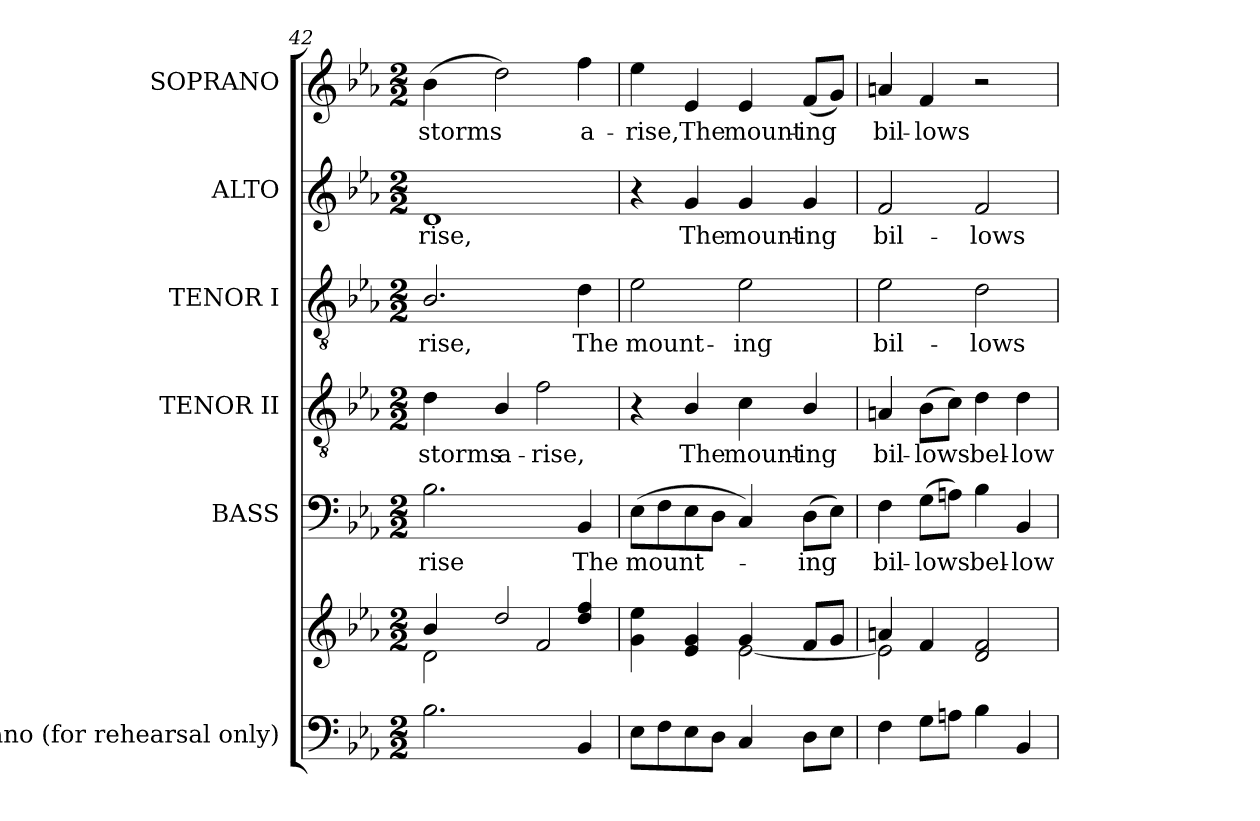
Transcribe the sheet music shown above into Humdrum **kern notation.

**kern	**kern	**kern	**text	**kern	**text	**kern	**text	**kern	**text	**kern	**text
*part6	*part6	*part5	*part5	*part4	*part4	*part3	*part3	*part2	*part2	*part1	*part1
*staff7	*staff6	*staff5	*staff5	*staff4	*staff4	*staff3	*staff3	*staff2	*staff2	*staff1	*staff1
*I"Piano (for rehearsal only)	*	*I"BASS	*	*I"TENOR II	*	*I"TENOR I	*	*I"ALTO	*	*I"SOPRANO	*
*I'Pno.	*	*I'B.	*	*I'T.	*	*I'T.	*	*I'A.	*	*I'S.	*
*clefF4	*clefG2	*clefF4	*	*clefGv2	*	*clefGv2	*	*clefG2	*	*clefG2	*
*	*	*	*	*ITrd7c12	*	*ITrd7c12	*	*	*	*	*
*k[b-e-a-]	*k[b-e-a-]	*k[b-e-a-]	*	*k[b-e-a-]	*	*k[b-e-a-]	*	*k[b-e-a-]	*	*k[b-e-a-]	*
*E-:	*E-:	*E-:	*	*E-:	*	*E-:	*	*E-:	*	*E-:	*
*M2/2	*M2/2	*M2/2	*	*M2/2	*	*M2/2	*	*M2/2	*	*M2/2	*
=42	=42	=42	=42	=42	=42	=42	=42	=42	=42	=42	=42
*	*^	*	*	*	*	*	*	*	*	*	*
!	!	!	!	!LO:LY:b:color=#000000	!	!	!	!	!	!	!	!
!	!	!	!	!	!	!LO:LY:b:color=#000000	!	!	!	!	!	!
!	!	!	!	!	!	!	!	!LO:LY:b:color=#000000	!	!	!	!
!	!	!	!	!	!	!	!	!	!	!LO:LY:b:color=#000000	!	!
!	!	!	!	!	!	!	!	!	!	!	!	!LO:LY:b:color=#000000
2.B-i\	4b-i/	2di\	2.B-i\	-rise	4Di\	storms	2.BB-i/	-rise,	1di	-rise,	(4b-i\	storms
!	!	!	!	!	!	!LO:LY:b:color=#000000	!	!	!	!	!	!
.	2ddi/	.	.	.	4BB-i/	a-	.	.	.	.	2ddi\)	.
!	!	!	!	!	!	!LO:LY:b:color=#000000	!	!	!	!	!	!
.	.	2fi/	.	.	2Fi\	-rise,	.	.	.	.	.	.
!	!	!	!	!LO:LY:b:color=#000000	!	!	!	!	!	!	!	!
!	!	!	!	!	!	!	!	!LO:LY:b:color=#000000	!	!	!	!
!	!	!	!	!	!	!	!	!	!	!	!	!LO:LY:b:color=#000000
4BB-i/	4ddi/ 4ffi	.	4BB-i/	The	.	.	4Di\	The	.	.	4ffi\	a-
=43	=43	=43	=43	=43	=43	=43	=43	=43	=43	=43	=43	=43
!	!	!	!	!LO:LY:b:color=#000000	!	!	!	!	!	!	!	!
!	!	!	!	!	!	!	!	!LO:LY:b:color=#000000	!	!	!	!
!	!	!	!	!	!	!	!	!	!	!	!	!LO:LY:b:color=#000000
8E-i\L	4gi\ 4ee-i	2ryy	(8E-i\L	mount-	4r	.	2E-i\	mount-	4r	.	4ee-i\	-rise,
8Fi\	.	.	8Fi\	.	.	.	.	.	.	.	.	.
!	!	!	!	!	!	!LO:LY:b:color=#000000	!	!	!	!	!	!
!	!	!	!	!	!	!	!	!	!	!LO:LY:b:color=#000000	!	!
!	!	!	!	!	!	!	!	!	!	!	!	!LO:LY:b:color=#000000
8E-i\	4e-i/ 4gi	.	8E-i\	.	4BB-i/	The	.	.	4gi/	The	4e-i/	The
8Di\J	.	.	8Di\J	.	.	.	.	.	.	.	.	.
!	!	!	!	!	!	!LO:LY:b:color=#000000	!	!	!	!	!	!
!	!	!	!	!	!	!	!	!LO:LY:b:color=#000000	!	!	!	!
!	!	!	!	!	!	!	!	!	!	!LO:LY:b:color=#000000	!	!
!	!	!	!	!	!	!	!	!	!	!	!	!LO:LY:b:color=#000000
4Ci/	4gi/	[2e-i\	4Ci/)	.	4Ci\	mount-	2E-i\	-ing	4gi/	mount-	4e-i/	mount-
!	!	!	!	!LO:LY:b:color=#000000	!	!	!	!	!	!	!	!
!	!	!	!	!	!	!LO:LY:b:color=#000000	!	!	!	!	!	!
!	!	!	!	!	!	!	!	!	!	!LO:LY:b:color=#000000	!	!
!	!	!	!	!	!	!	!	!	!	!	!	!LO:LY:b:color=#000000
8Di\L	8fi/L	.	(8Di\L	-ing	4BB-i/	-ing	.	.	4gi/	-ing	(8fi/L	-ing
8E-i\J	8gi/J	.	8E-i\J)	.	.	.	.	.	.	.	8gi/J)	.
=44	=44	=44	=44	=44	=44	=44	=44	=44	=44	=44	=44	=44
!	!	!	!	!LO:LY:b:color=#000000	!	!	!	!	!	!	!	!
!	!	!	!	!	!	!LO:LY:b:color=#000000	!	!	!	!	!	!
!	!	!	!	!	!	!	!	!LO:LY:b:color=#000000	!	!	!	!
!	!	!	!	!	!	!	!	!	!	!LO:LY:b:color=#000000	!	!
!	!	!	!	!	!	!	!	!	!	!	!	!LO:LY:b:color=#000000
4Fi\	4ani/	2e-i\]	4Fi\	bil-	4AAni/	bil-	2E-i\	bil-	2fi/	bil-	4ani/	bil-
!	!	!	!	!LO:LY:b:color=#000000	!	!	!	!	!	!	!	!
!	!	!	!	!	!	!LO:LY:b:color=#000000	!	!	!	!	!	!
!	!	!	!	!	!	!	!	!	!	!	!	!LO:LY:b:color=#000000
8Gi\L	4fi/	.	(8Gi\L	-lows	(8BB-i\L	-lows	.	.	.	.	4fi/	-lows
8Ani\J	.	.	8Ani\J)	.	8Ci\J)	.	.	.	.	.	.	.
!	!	!	!	!LO:LY:b:color=#000000	!	!	!	!	!	!	!	!
!	!	!	!	!	!	!LO:LY:b:color=#000000	!	!	!	!	!	!
!	!	!	!	!	!	!	!	!LO:LY:b:color=#000000	!	!	!	!
!	!	!	!	!	!	!	!	!	!	!LO:LY:b:color=#000000	!	!
4B-i\	2di/ 2fi	2ryy	4B-i\	bel-	4Di\	bel-	2Di\	-lows	2fi/	-lows	2r	.
!	!	!	!	!LO:LY:b:color=#000000	!	!	!	!	!	!	!	!
!	!	!	!	!	!	!LO:LY:b:color=#000000	!	!	!	!	!	!
4BB-i/	.	.	4BB-i/	-low	4Di\	-low	.	.	.	.	.	.
*	*v	*v	*	*	*	*	*	*	*	*	*	*
=	=	=	=	=	=	=	=	=	=	=	=
*-	*-	*-	*-	*-	*-	*-	*-	*-	*-	*-	*-
